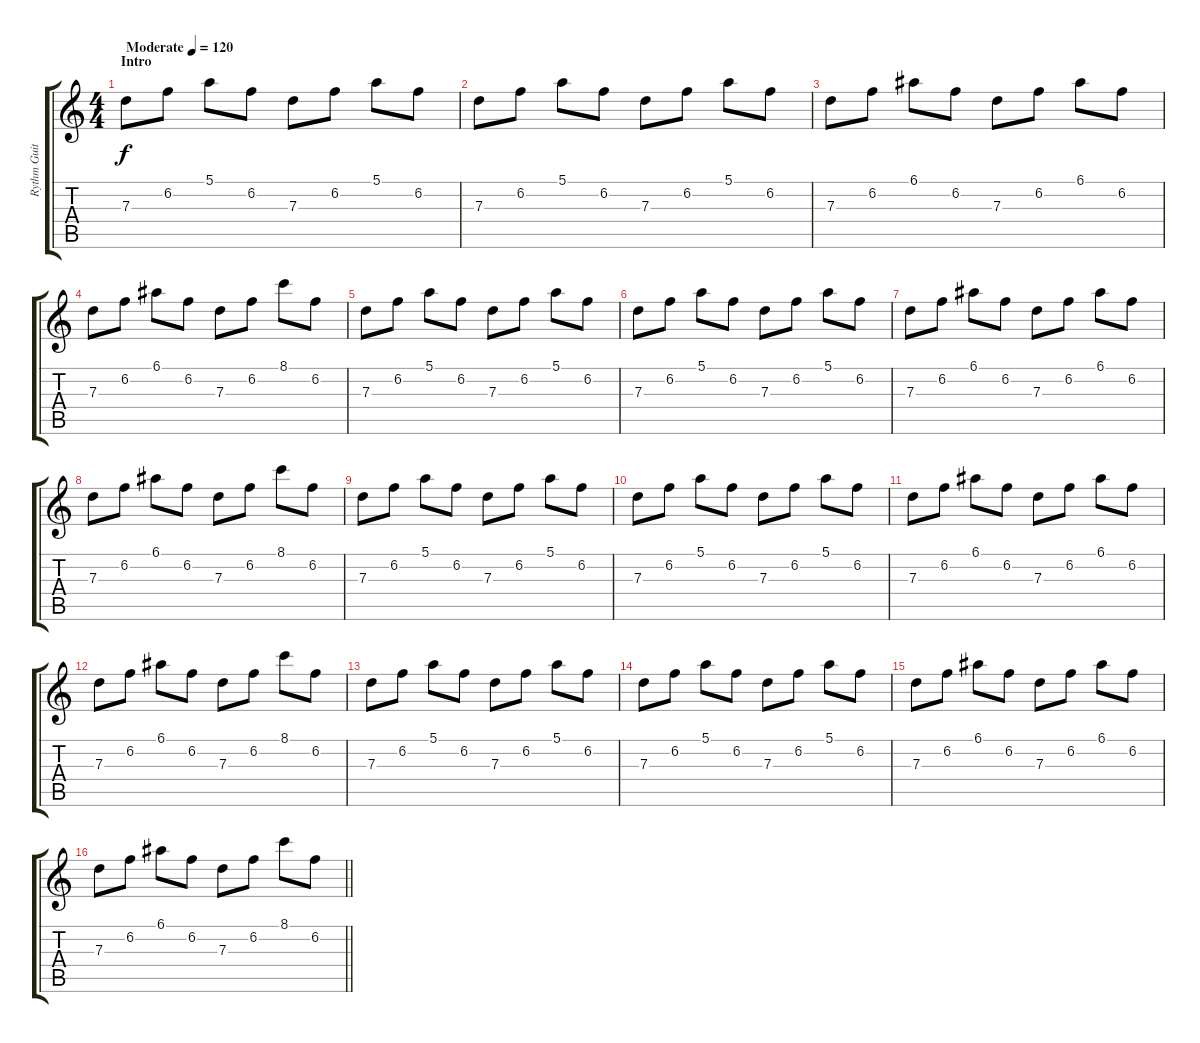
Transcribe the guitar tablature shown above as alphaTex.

\track ("Rythm Guitar (Instead of piano)" "Rythm Guit") {instrument distortionguitar}
\staff {score tabs}
\tuning (E4 B3 G3 D3 A2 E2) {hide}
\ts (4 4)
\section ("" "Intro")
\tempo (120 "Moderate")
\clef g2
\ks c
7.3.8{dy f instrument distortionguitar} 6.2.8 5.1.8 6.2.8 7.3.8 6.2.8 5.1.8 6.2.8 |
7.3.8 6.2.8 5.1.8 6.2.8 7.3.8 6.2.8 5.1.8 6.2.8 |
7.3.8 6.2.8 6.1.8 6.2.8 7.3.8 6.2.8 6.1.8 6.2.8 |
7.3.8 6.2.8 6.1.8 6.2.8 7.3.8 6.2.8 8.1.8 6.2.8 |
7.3.8 6.2.8 5.1.8 6.2.8 7.3.8 6.2.8 5.1.8 6.2.8 |
7.3.8 6.2.8 5.1.8 6.2.8 7.3.8 6.2.8 5.1.8 6.2.8 |
7.3.8 6.2.8 6.1.8 6.2.8 7.3.8 6.2.8 6.1.8 6.2.8 |
7.3.8 6.2.8 6.1.8 6.2.8 7.3.8 6.2.8 8.1.8 6.2.8 |
7.3.8 6.2.8 5.1.8 6.2.8 7.3.8 6.2.8 5.1.8 6.2.8 |
7.3.8 6.2.8 5.1.8 6.2.8 7.3.8 6.2.8 5.1.8 6.2.8 |
7.3.8 6.2.8 6.1.8 6.2.8 7.3.8 6.2.8 6.1.8 6.2.8 |
7.3.8 6.2.8 6.1.8 6.2.8 7.3.8 6.2.8 8.1.8 6.2.8 |
7.3.8 6.2.8 5.1.8 6.2.8 7.3.8 6.2.8 5.1.8 6.2.8 |
7.3.8 6.2.8 5.1.8 6.2.8 7.3.8 6.2.8 5.1.8 6.2.8 |
7.3.8 6.2.8 6.1.8 6.2.8 7.3.8 6.2.8 6.1.8 6.2.8 |
\barLineRight lightlight
7.3.8 6.2.8 6.1.8 6.2.8 7.3.8 6.2.8 8.1.8 6.2.8
